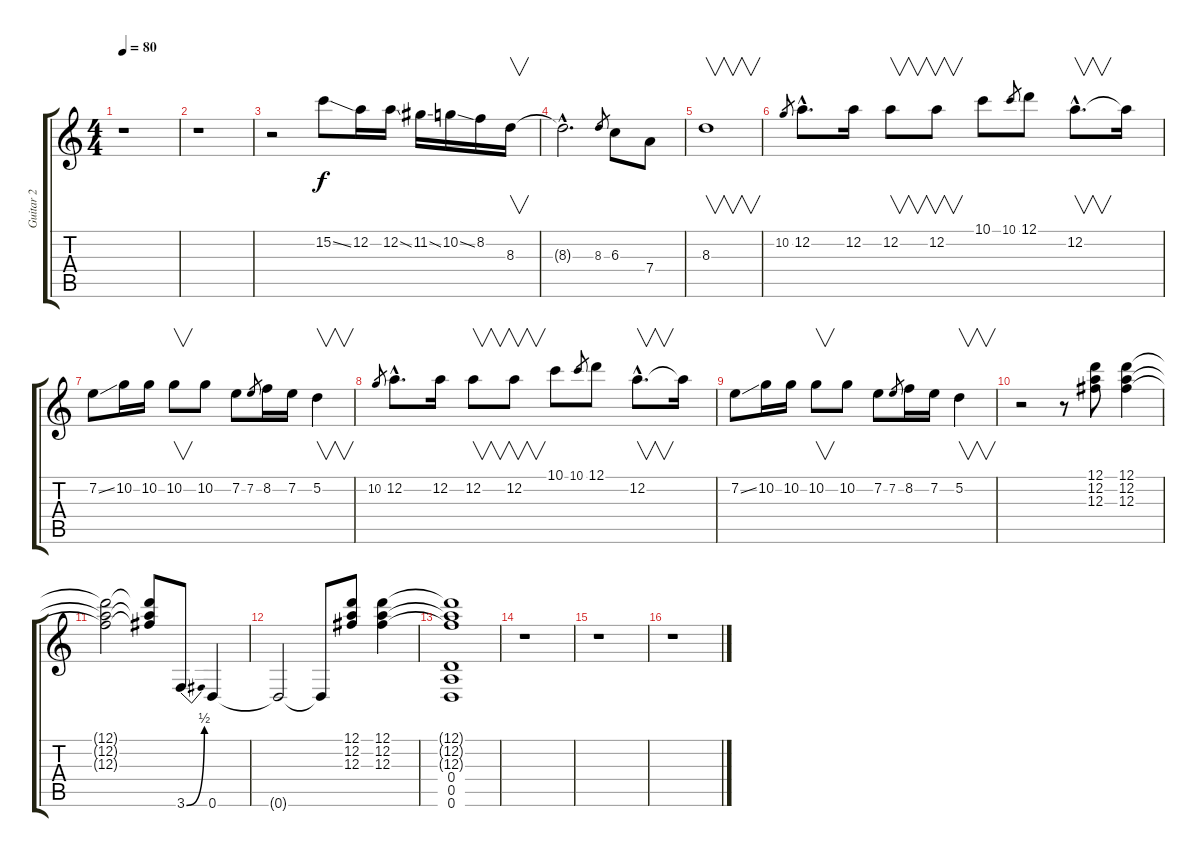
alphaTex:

\track ("Guitar 2" "Guitar 2") {instrument acousticguitarsteel}
\staff {score tabs}
\tuning (D4 A3 Gb3 D3 A2 D2) {hide}
\ts (4 4)
\tempo 80
\clef g2
\ks c
r.1{dy f instrument acousticguitarsteel} |
r.1 |
r.2 15.2{ss}.8 12.2.16 12.2{ss}.16 11.2{ss}.16 10.2{ss}.16 8.2.16 8.3.16{v} |
8.3{hac t}.2{d} 8.3.8{gr} 6.3.8 7.4.8 |
8.3.1{v} |
10.2.8{gr} 12.2{hac}.8{d} 12.2.16 12.2.8{v} 12.2.8{v} 10.1.8 10.1.8{gr} 12.1.8 12.2{hac}.8{v d} 12.2{t}.16 |
7.2{ss}.8 10.2.16 10.2.16 10.2.8{v} 10.2.8 7.2.8 7.2.8{gr} 8.2.16 7.2.16 5.2.4{v} |
10.2.8{gr} 12.2{hac}.8{d} 12.2.16 12.2.8{v} 12.2.8{v} 10.1.8 10.1.8{gr} 12.1.8 12.2{hac}.8{v d} 12.2{t}.16 |
7.2{ss}.8 10.2.16 10.2.16 10.2.8{v} 10.2.8 7.2.8 7.2.8{gr} 8.2.16 7.2.16 5.2.4{v} |
r.2 r.8 (12.1 12.2 12.3).8 (12.1 12.2 12.3).4 |
(12.1{t} 12.2{t} 12.3{t}).2 (12.1{t} 12.2{t} 12.3{t}).8 3.6{be (bend 0 0 60 2)}.8 0.6.4 |
0.6{t}.2 0.6{t}.8 (12.1 12.2 12.3).8 (12.1 12.2 12.3).4 |
(12.1{t} 12.2{t} 12.3{t} 0.4 0.5 0.6).1 |
r.1 |
r.1 |
r.1
